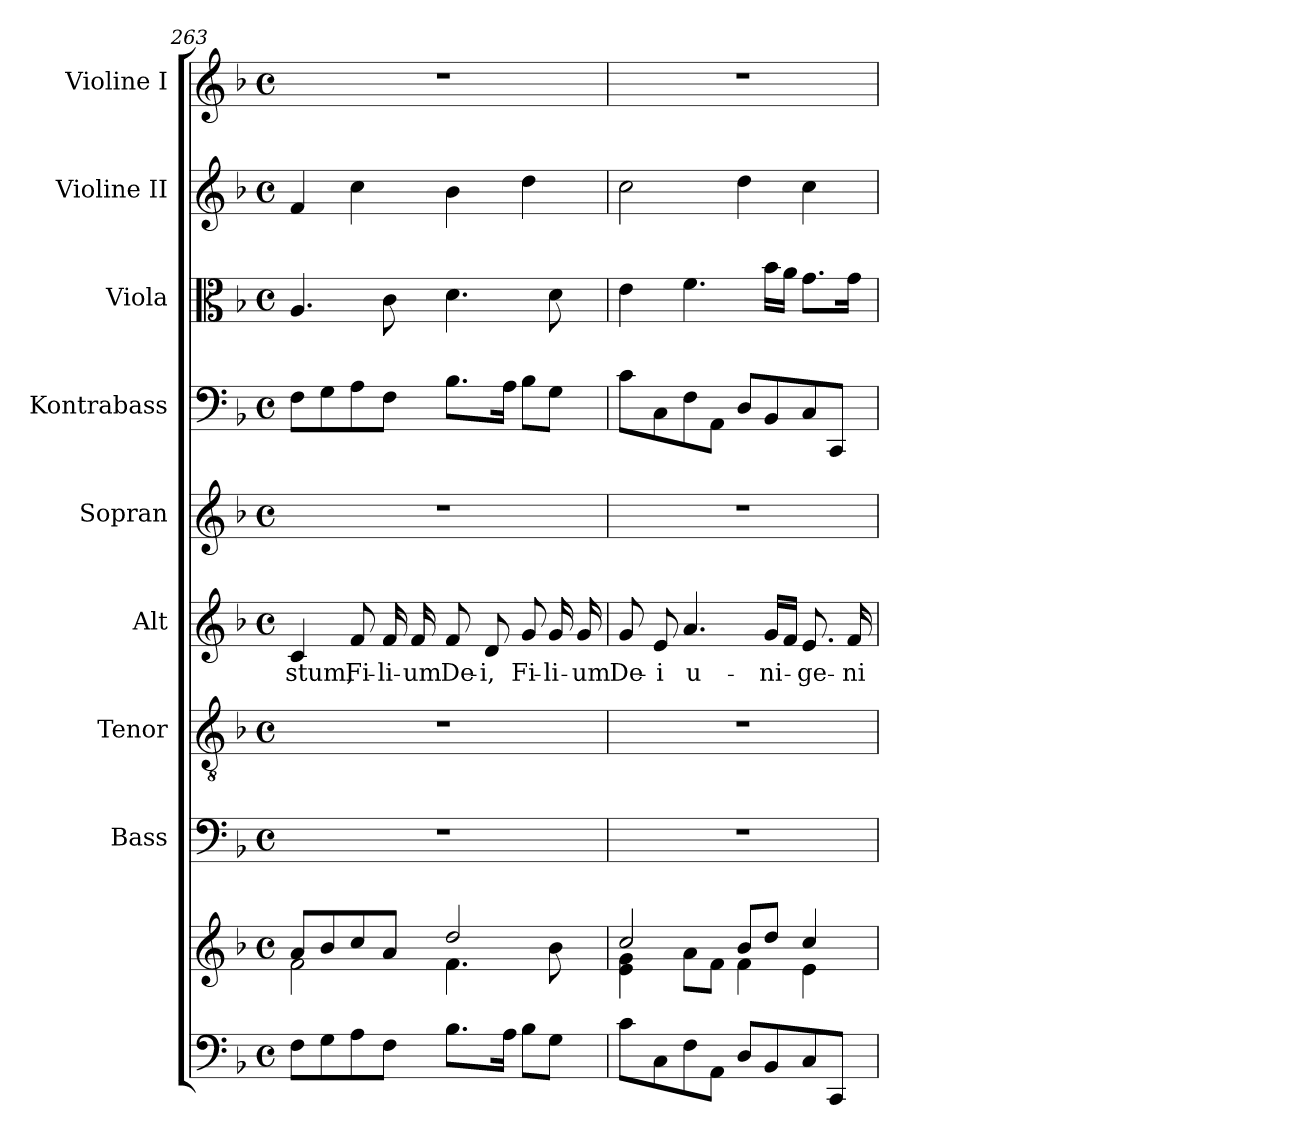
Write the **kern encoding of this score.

**kern	**kern	**kern	**kern	**kern	**text	**kern	**kern	**kern	**kern	**kern
*part9	*part9	*part8	*part7	*part6	*part6	*part5	*part4	*part3	*part2	*part1
*staff10	*staff9	*staff8	*staff7	*staff6	*staff6	*staff5	*staff4	*staff3	*staff2	*staff1
*	*	*I"Bass	*I"Tenor	*I"Alt	*	*I"Sopran	*I"Kontrabass	*I"Viola	*I"Violine II	*I"Violine I
*	*	*I'B.	*I'T.	*I'A.	*	*I'S.	*I'Kb.	*I'Vla.	*I'Vl. II	*I'Vl. I
*clefF4	*clefG2	*clefF4	*clefGv2	*clefG2	*	*clefG2	*clefF4	*clefC3	*clefG2	*clefG2
*	*	*	*	*	*	*	*ITrd7c12	*	*	*
*k[b-]	*k[b-]	*k[b-]	*k[b-]	*k[b-]	*	*k[b-]	*k[b-]	*k[b-]	*k[b-]	*k[b-]
*F:	*F:	*F:	*F:	*F:	*	*F:	*F:	*F:	*F:	*F:
*M4/4	*M4/4	*M4/4	*M4/4	*M4/4	*	*M4/4	*M4/4	*M4/4	*M4/4	*M4/4
*met(c)	*met(c)	*met(c)	*met(c)	*met(c)	*	*met(c)	*met(c)	*met(c)	*met(c)	*met(c)
=263	=263	=263	=263	=263	=263	=263	=263	=263	=263	=263
*	*^	*	*	*	*	*	*	*	*	*
!	!	!	!	!	!	!LO:LY:b	!	!	!	!	!
8F\L	8a/L	2f\	1r	1r	4c/	-stum,	1r	8FF\L	4.A/	4f/	1r
8G\	8b-/	.	.	.	.	.	.	8GG\	.	.	.
!	!	!	!	!	!	!LO:LY:b	!	!	!	!	!
8A\	8cc/	.	.	.	8f/	Fi-	.	8AA\	.	4cc\	.
!	!	!	!	!	!	!LO:LY:b	!	!	!	!	!
8F\J	8a/J	.	.	.	16f/	-li-	.	8FF\J	8c\	.	.
!	!	!	!	!	!	!LO:LY:b	!	!	!	!	!
.	.	.	.	.	16f/	-um	.	.	.	.	.
!	!	!	!	!	!	!LO:LY:b	!	!	!	!	!
8.B-\L	2dd/	4.f\	.	.	8f/	De-	.	8.BB-\L	4.d\	4b-\	.
!	!	!	!	!	!	!LO:LY:b	!	!	!	!	!
.	.	.	.	.	8d/	-i,	.	.	.	.	.
16A\Jk	.	.	.	.	.	.	.	16AA\Jk	.	.	.
!	!	!	!	!	!	!LO:LY:b	!	!	!	!	!
8B-\L	.	.	.	.	8g/	Fi-	.	8BB-\L	.	4dd\	.
!	!	!	!	!	!	!LO:LY:b	!	!	!	!	!
8G\J	.	8b-\	.	.	16g/	-li-	.	8GG\J	8d\	.	.
!	!	!	!	!	!	!LO:LY:b	!	!	!	!	!
.	.	.	.	.	16g/	-um	.	.	.	.	.
!!LO:PB:g=z
=264	=264	=264	=264	=264	=264	=264	=264	=264	=264	=264	=264
!	!	!	!	!	!	!LO:LY:b	!	!	!	!	!
8c\L	2cc/	4e\ 4g\	1r	1r	8g/	De-	1r	8C\L	4e\	2cc\	1r
!	!	!	!	!	!	!LO:LY:b	!	!	!	!	!
8C\	.	.	.	.	8e/	-i	.	8CC\	.	.	.
!	!	!	!	!	!	!LO:LY:b	!	!	!	!	!
8F\	.	8a\L	.	.	4.a/	u-	.	8FF\	4.f\	.	.
8AA\J	.	8f\J	.	.	.	.	.	8AAA\J	.	.	.
8D/L	8b-/L	4f\	.	.	.	.	.	8DD/L	.	4dd\	.
!	!	!	!	!	!	!LO:LY:b	!	!	!	!	!
8BB-/	8dd/J	.	.	.	16g/LL	-ni-	.	8BBB-/	16b-\LL	.	.
.	.	.	.	.	16f/JJ	.	.	.	16a\JJ	.	.
!	!	!	!	!	!	!LO:LY:b	!	!	!	!	!
8C/	4cc/	4e\	.	.	8.e/	-ge-	.	8CC/	8.g\L	4cc\	.
8CC/J	.	.	.	.	.	.	.	8CCC/J	.	.	.
!	!	!	!	!	!	!LO:LY:b	!	!	!	!	!
.	.	.	.	.	16f/	-ni-	.	.	16g\Jk	.	.
*	*v	*v	*	*	*	*	*	*	*	*	*
=	=	=	=	=	=	=	=	=	=	=
*-	*-	*-	*-	*-	*-	*-	*-	*-	*-	*-
